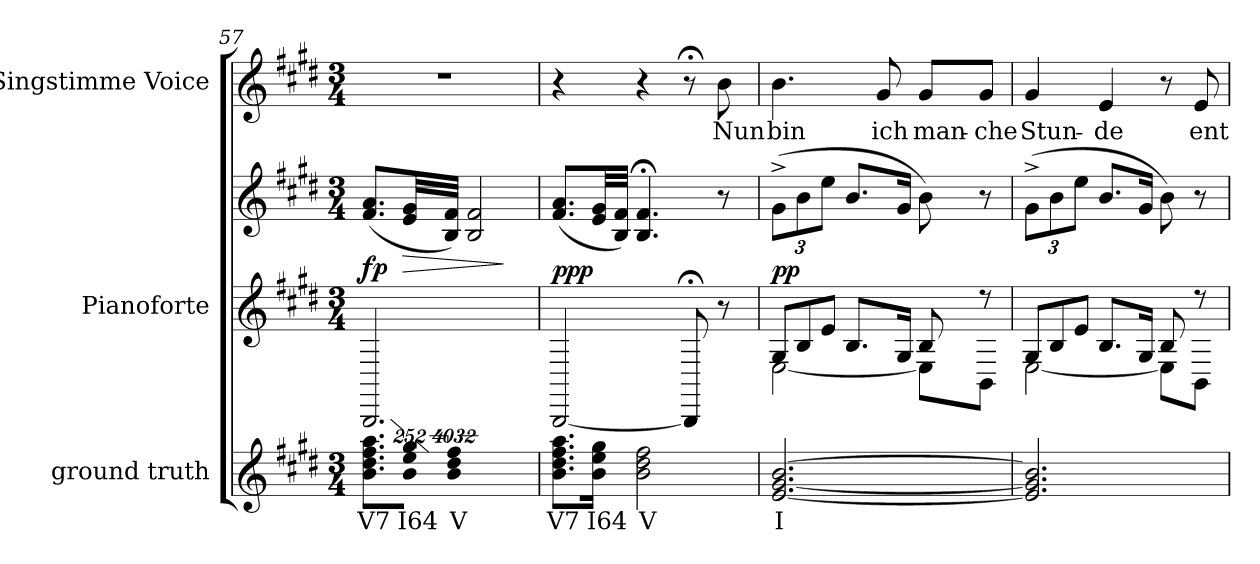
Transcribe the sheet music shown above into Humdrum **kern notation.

**kern	**text	**kern	**kern	**dynam	**kern	**text
*part3	*part3	*part2	*part2	*part2	*part1	*part1
*staff4	*staff4	*staff3	*staff2	*staff2/3	*staff1	*staff1
*I"ground truth	*	*I"Pianoforte	*	*	*I"Singstimme Voice	*
*	*	*I'Pno	*	*	*	*
*	*	*clefG2	*clefG2	*	*clefG2	*
*k[f#c#g#d#]	*	*k[f#c#g#d#]	*k[f#c#g#d#]	*	*k[f#c#g#d#]	*
*M3/4	*	*M3/4	*M3/4	*	*M3/4	*
=57	=57	=57	=57	=57	=57	=57
!	!	!	!	!LO:DY:a=2	!	!
8.b 8.dd# 8.ff# 8.aaL	V7	2.BBB/	(<8.f#/ 8.a/L	fp	2.r	.
!LO:N:vis=16	!	!	!	!	!	!
!	!	!	!	!LO:HP:b	!	!
4032%131b 4032%131ee 4032%131gg#Jk	I64	.	32e/ 32g#/LL	>	.	.
.	.	.	32B/ 32f#/JJJ)	.	.	.
!LO:N:vis=1	!	!	!	!	!	!
4032%2137b 4032%2137dd# 4032%2137ff#	V	.	.	.	.	.
.	.	.	2B/ 2f#/	.	.	.
.	.	.	.	]	.	.
!!LO:LB:g=z
=58	=58	=58	=58	=58	=58	=58
!	!	!	!	!LO:DY:a=2	!	!
8.b 8.dd# 8.ff# 8.aaL	V7	[2BBB/	(<8.f#/ 8.a/L	ppp	4r	.
16b 16ee 16gg#Jk	I64	.	32e/ 32g#/LL	.	.	.
.	.	.	32B/ 32f#/JJJ)	.	.	.
2b 2dd# 2ff#	V	.	4.B/;< 4.f#/;<	.	4r	.
.	.	8BBB;</]	.	.	8r;<	.
!	!	!	!	!	!	!LO:LY:b
.	.	8r	8r	.	8b\	Nun
=59	=59	=59	=59	=59	=59	=59
*	*	*Xtuplet	*Xbrackettup	*	*	*
*	*	*^	*	*	*	*
!	!	!	!	!	!LO:DY:a=2	!	!LO:LY:b
[2.e [2.g# [2.b	I	12G#/L	[2E\	(>12g#^\L	pp	4.b\	bin
.	.	12B/	.	12b\	.	.	.
.	.	12e/J	.	12ee\J	.	.	.
.	.	8.B/L	.	8.b/L	.	.	.
!	!	!	!	!	!	!	!LO:LY:b
.	.	.	.	.	.	8g#/	ich
.	.	16G#/Jk	.	16g#/Jk	.	.	.
!	!	!	!	!	!	!	!LO:LY:b
.	.	8B/	8E\L]	8b\)	.	8g#/L	man-
!	!	!	!	!	!	!	!LO:LY:b
.	.	8r	8BB\J	8r	.	8g#/J	-che
=60	=60	=60	=60	=60	=60	=60	=60
!	!	!	!	!	!	!	!LO:LY:b
2.e] 2.g#] 2.b]	.	12G#/L	[2E\	(>12g#^\L	.	4g#/	Stun-
.	.	12B/	.	12b\	.	.	.
.	.	12e/J	.	12ee\J	.	.	.
!	!	!	!	!	!	!	!LO:LY:b
.	.	8.B/L	.	8.b/L	.	4e/	-de
.	.	16G#/Jk	.	16g#/Jk	.	.	.
.	.	8B/	8E\L]	8b\)	.	8r	.
!	!	!	!	!	!	!	!LO:LY:b
.	.	8r	8BB\J	8r	.	8e/	ent-
*	*	*v	*v	*	*	*	*
=	=	=	=	=	=	=
*-	*-	*-	*-	*-	*-	*-
